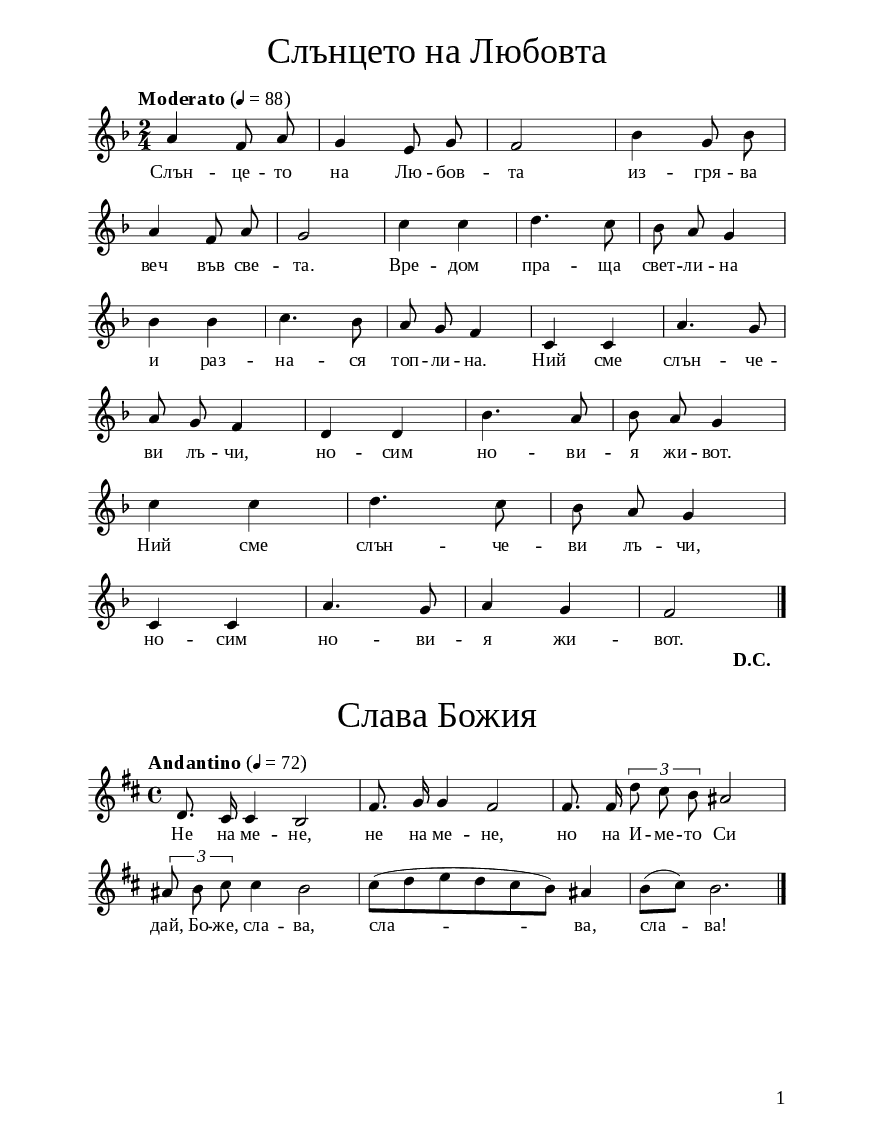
\version "2.24.3"

% include paper part and global functions
\include "include/globals.ily"

\bookpart {
  \label #'ref055_1
  \tocItem \markup "Слънцето на Любовта"
  \include "include/bookpart-paper.ily"
  \score {
    \include "include/score-layout.ily"

    \new Voice \absolute  {
      \clef treble
      \key f \major
      \time 2/4
      \tempoFunc "Moderato" 4 "88"
      \autoBeamOff
      a'4 f'8 a' | g'4 e'8 g' | f'2 | bes'4 g'8 bes' \break | a'4 f'8 a' | g'2  |
      c''4 c'' | d''4. c''8 | bes'8 a' g'4 \break | bes'4 bes'  | c''4. bes'8 | a'8 g' f'4  |
      c'4 c' | a'4. g'8 | \break a'8 g' f'4 |   d'4 d' | bes'4. a'8 | bes'8 a' g'4 | \break
      c''4 c'' | d''4. c''8 |  bes'8 a' g'4 | \break c'4 c' | a'4. g'8 | a'4 g' | f'2 |\break \bar "|."
    }

    \addlyrics {
      Слън -- це -- то на Лю -- бов -- та из -- гря -- ва веч във све -- та.
      Вре -- дом пра -- ща свет -- ли -- на и раз -- на -- ся топ -- ли -- на.
      Ний сме слън -- че -- ви лъ -- чи, но -- сим но -- ви -- я жи -- вот.
      Ний сме слън -- че -- ви лъ -- чи, но -- сим но -- ви -- я жи -- вот.
    }

    \header {
      title = \titleFunc #'ref_desc_3 "Слънцето на Любовта" "Slănceto na Ljubovta"
    }

    \midi{}

  } % score

  \markup \dc-one "D.C."

  \label #'ref053
  \tocItem \markup "Слава Божия"
  \include "include/bookpart-paper.ily"
  \score {
        \include "include/score-layout.ily"

    \new Voice \absolute  {
      \clef treble
      \key b \minor
      \time 4/4
      \tempoFunc "Andantino" 4 "72"
      \autoBeamOff

      d'8. cis'16 cis'4 b2 | fis'8. g'16 g'4 fis'2 | fis'8. fis'16 \tupletUp \tuplet 3/2 {  d''8 cis'' b'8 } ais'2 | \break
      \times 2/3  { ais'8 b' cis''8 } cis''4 b'2 | cis''8 [( d'' e'' d'' cis'' b' )] ais'4 | b'8 [( cis'' )] b'2. \bar "|."
    }

    \addlyrics {
      Не на ме -- не, не на ме -- не, но на И -- ме -- то Си
      дай, Бо -- же, сла -- ва, сла -- ва, сла -- ва!
    }

    \header {
      title = \titleFunc #'ref_desc_3 "Слава Божия" "Slava Božija"
    }

    \midi{}

  } % score


} % bookpart
